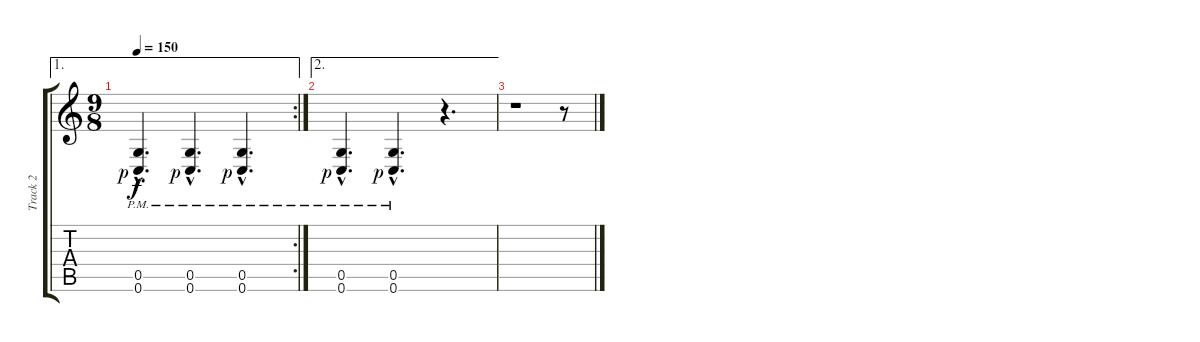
\track ("Track 2" "Track 2") {instrument acousticguitarsteel}
\staff {score tabs}
\tuning (D4 C4 G3 C3 G2 C2) {hide}
\ae 1
\rc 2
\ts (9 8)
\tempo 150
\clef g2
\ks c
(0.5{hac pm} 0.6{hac pm rf 1}).4{d dy f} (0.5{hac pm} 0.6{hac pm rf 1}).4{d} (0.5{hac pm} 0.6{hac pm rf 1}).4{d} |
\ae 2
(0.5{hac pm} 0.6{hac pm rf 1}).4{d} (0.5{hac pm} 0.6{hac pm rf 1}).4{d} r.4{d} |
r.1 r.8
